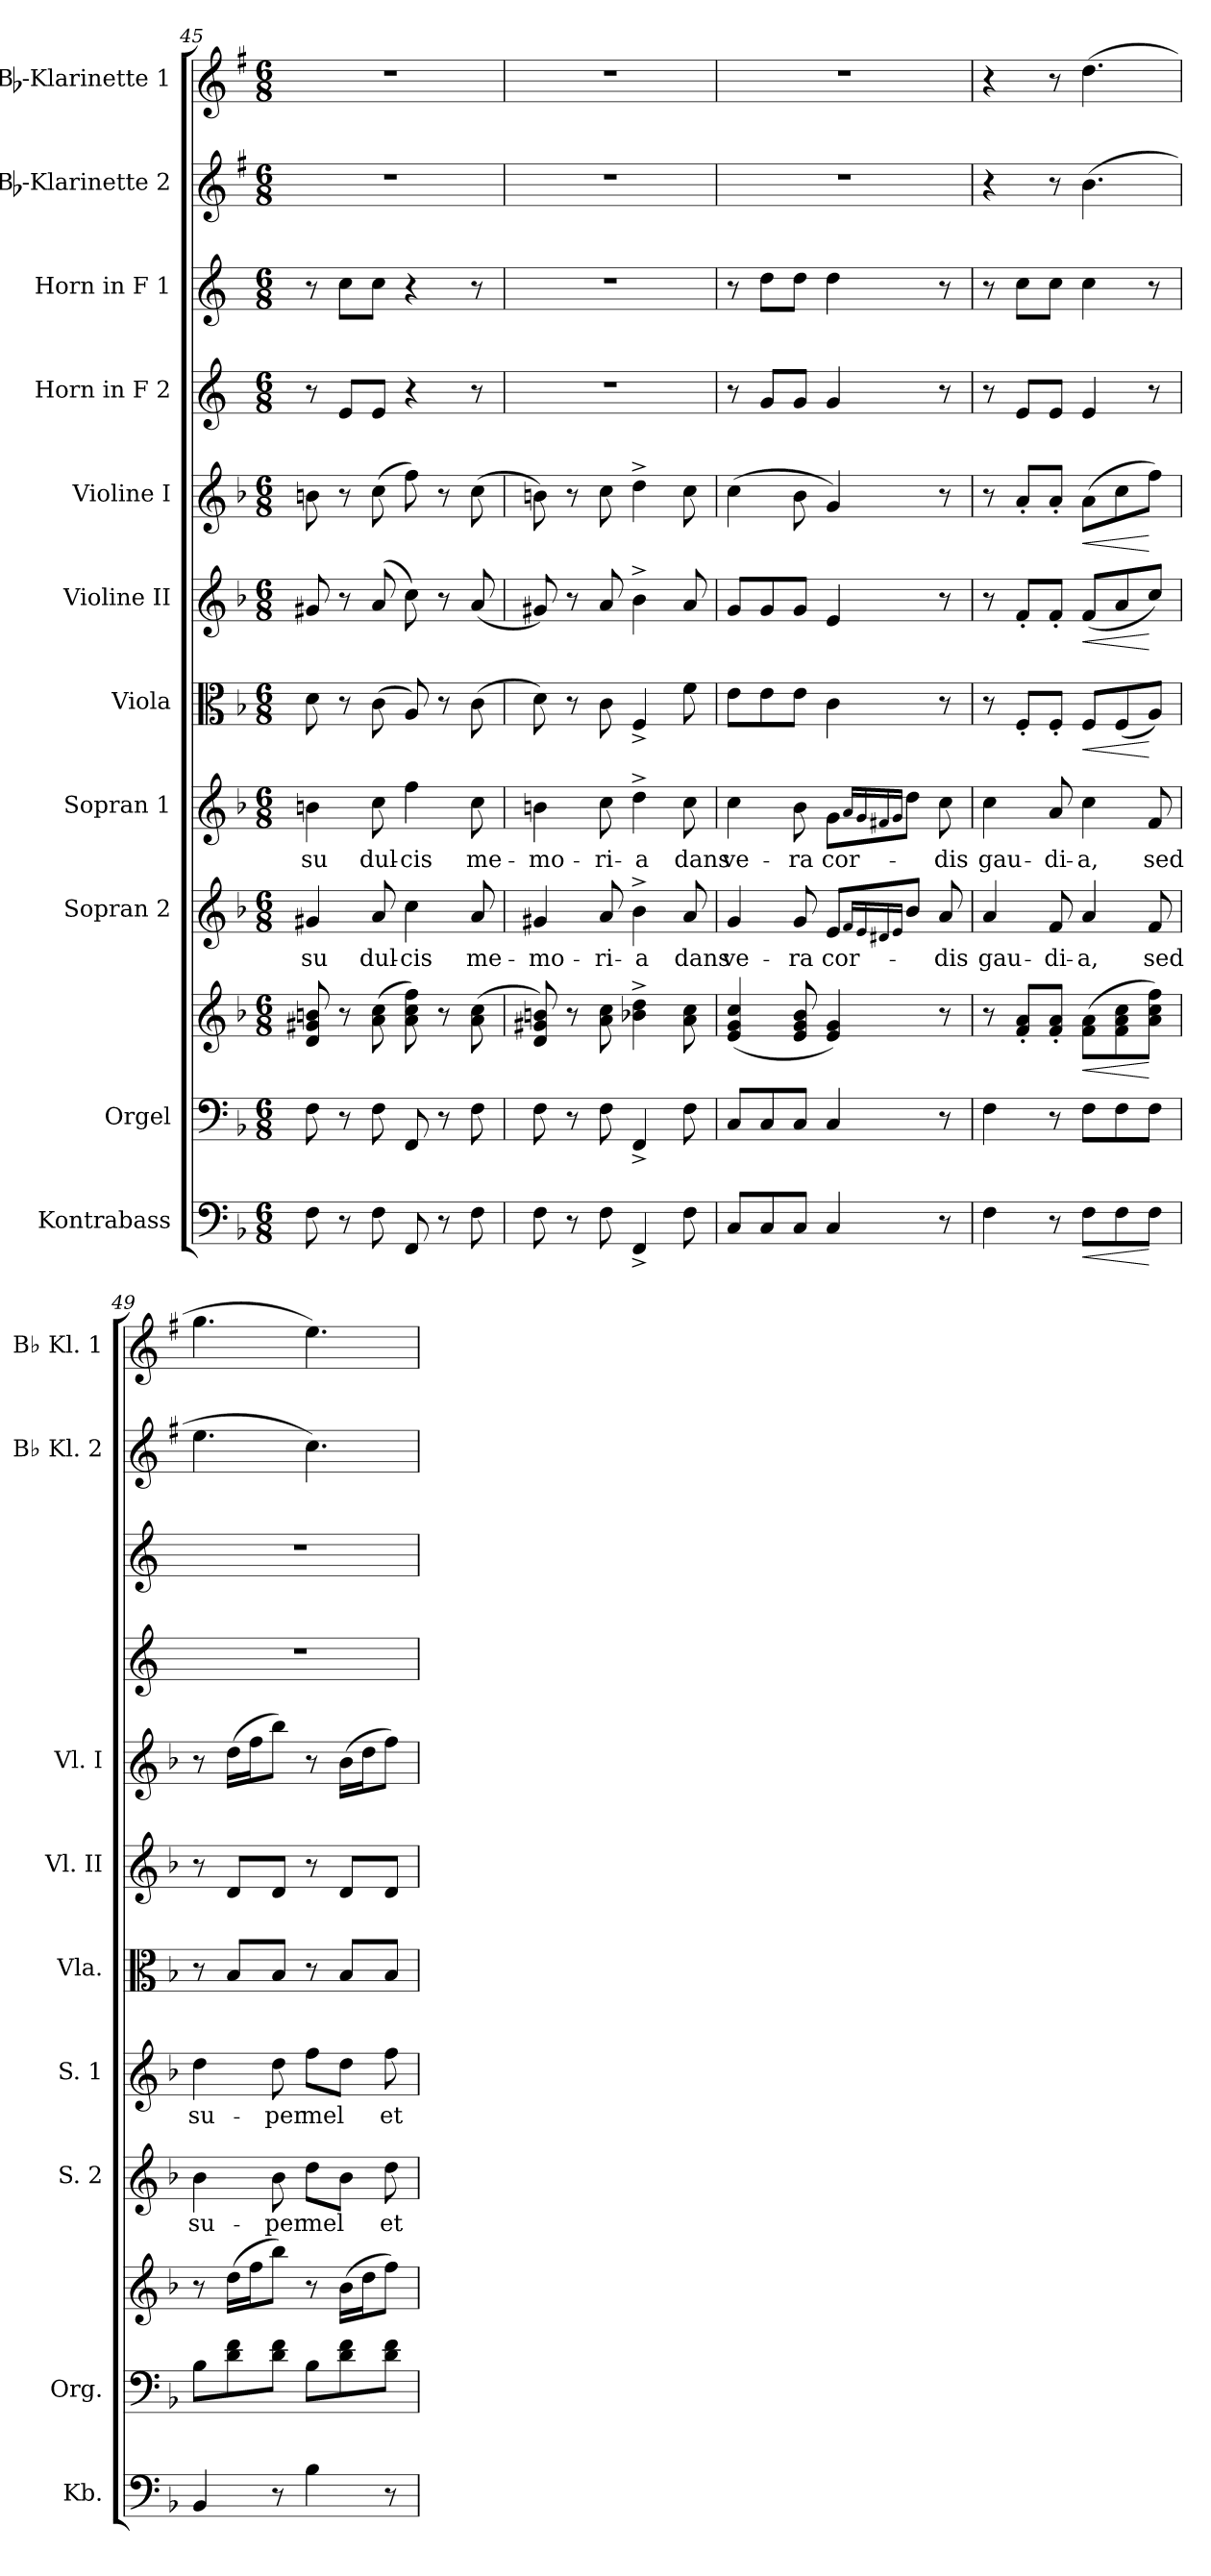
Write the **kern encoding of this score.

**kern	**dynam	**kern	**kern	**dynam	**kern	**text	**kern	**text	**kern	**dynam	**kern	**dynam	**kern	**dynam	**kern	**kern	**kern	**kern
*part11	*part11	*part10	*part10	*part10	*part9	*part9	*part8	*part8	*part7	*part7	*part6	*part6	*part5	*part5	*part4	*part3	*part2	*part1
*staff12	*staff12	*staff11	*staff10	*staff10/11	*staff9	*staff9	*staff8	*staff8	*staff7	*staff7	*staff6	*staff6	*staff5	*staff5	*staff4	*staff3	*staff2	*staff1
*I"Kontrabass	*	*I"Orgel	*	*	*I"Sopran 2	*	*I"Sopran 1	*	*I"Viola	*	*I"Violine II	*	*I"Violine I	*	*I"Horn in F 2	*I"Horn in F 1	*I"Bb-Klarinette 2	*I"Bb-Klarinette 1
*I'Kb.	*	*I'Org.	*	*	*I'S. 2	*	*I'S. 1	*	*I'Vla.	*	*I'Vl. II	*	*I'Vl. I	*	*	*	*I'Bb Kl. 2	*I'Bb Kl. 1
*clefF4	*	*clefF4	*clefG2	*	*clefG2	*	*clefG2	*	*clefC3	*	*clefG2	*	*clefG2	*	*clefG2	*clefG2	*clefG2	*clefG2
*ITrd7c12	*	*	*	*	*	*	*	*	*	*	*	*	*	*	*ITrd4c7	*ITrd4c7	*ITrd1c2	*ITrd1c2
*k[b-]	*	*k[b-]	*k[b-]	*	*k[b-]	*	*k[b-]	*	*k[b-]	*	*k[b-]	*	*k[b-]	*	*k[b-]	*k[b-]	*k[b-]	*k[b-]
*F:	*	*F:	*F:	*	*F:	*	*F:	*	*F:	*	*F:	*	*F:	*	*F:	*F:	*F:	*F:
*M6/8	*	*M6/8	*M6/8	*	*M6/8	*	*M6/8	*	*M6/8	*	*M6/8	*	*M6/8	*	*M6/8	*M6/8	*M6/8	*M6/8
=45	=45	=45	=45	=45	=45	=45	=45	=45	=45	=45	=45	=45	=45	=45	=45	=45	=45	=45
!	!	!	!	!	!	!LO:LY:b	!	!LO:LY:b	!	!	!	!	!	!	!	!	!	!
8FF\	.	8F\	8d/ 8g#X/ 8bn/	.	4g#X/	-su	4bn\	-su	8d\	.	8g#X/	.	8bn\	.	8r	8r	2.r	2.r
8r	.	8r	8r	.	.	.	.	.	8r	.	8r	.	8r	.	8A/L	8f\L	.	.
!	!	!	!	!	!	!LO:LY:b	!	!LO:LY:b	!	!	!	!	!	!	!	!	!	!
8FF\	.	8F\	(>8a\ 8cc\	.	8a/	dul-	8cc\	dul-	(>8c\	.	(<8a/	.	(>8cc\	.	8A/J	8f\J	.	.
!	!	!	!	!	!	!LO:LY:b	!	!LO:LY:b	!	!	!	!	!	!	!	!	!	!
8FFF/	.	8FF/	8a\ 8cc\ 8ff\)	.	4cc\	-cis	4ff\	-cis	8A/)	.	8cc\)	.	8ff\)	.	4r	4r	.	.
8r	.	8r	8r	.	.	.	.	.	8r	.	8r	.	8r	.	.	.	.	.
!	!	!	!	!	!	!LO:LY:b	!	!LO:LY:b	!	!	!	!	!	!	!	!	!	!
8FF\	.	8F\	(>8a\ 8cc\	.	8a/	me-	8cc\	me-	(>8c\	.	(<8a/	.	(>8cc\	.	8r	8r	.	.
=46	=46	=46	=46	=46	=46	=46	=46	=46	=46	=46	=46	=46	=46	=46	=46	=46	=46	=46
!	!	!	!	!	!	!LO:LY:b	!	!LO:LY:b	!	!	!	!	!	!	!	!	!	!
8FF\	.	8F\	8d/ 8g#X/ 8bn/)	.	4g#X/	-mo-	4bn\	-mo-	8d\)	.	8g#X/)	.	8bn\)	.	2.r	2.r	2.r	2.r
8r	.	8r	8r	.	.	.	.	.	8r	.	8r	.	8r	.	.	.	.	.
!	!	!	!	!	!	!LO:LY:b	!	!LO:LY:b	!	!	!	!	!	!	!	!	!	!
8FF\	.	8F\	8a\ 8cc\	.	8a/	-ri-	8cc\	-ri-	8c\	.	8a/	.	8cc\	.	.	.	.	.
!	!	!	!	!	!	!LO:LY:b	!	!LO:LY:b	!	!	!	!	!	!	!	!	!	!
4FFF^</	.	4FF^</	4b-X\^> 4dd\^>	.	4b-^>\	-a	4dd^>\	-a	4F^</	.	4b-^>\	.	4dd^>\	.	.	.	.	.
!	!	!	!	!	!	!LO:LY:b	!	!LO:LY:b	!	!	!	!	!	!	!	!	!	!
8FF\	.	8F\	8a\ 8cc\	.	8a/	dans	8cc\	dans	8f\	.	8a/	.	8cc\	.	.	.	.	.
!!LO:PB:g=z
=47	=47	=47	=47	=47	=47	=47	=47	=47	=47	=47	=47	=47	=47	=47	=47	=47	=47	=47
!	!	!	!	!	!	!LO:LY:b	!	!LO:LY:b	!	!	!	!	!	!	!	!	!	!
8CC/L	.	8C/L	(>4e/ 4g/ 4cc/	.	4g/	ve-	4cc\	ve-	8e\L	.	8g/L	.	(>4cc\	.	8r	8r	2.r	2.r
8CC/	.	8C/	.	.	.	.	.	.	8e\	.	8g/	.	.	.	8c/L	8g\L	.	.
!	!	!	!	!	!	!LO:LY:b	!	!LO:LY:b	!	!	!	!	!	!	!	!	!	!
8CC/J	.	8C/J	8e/ 8g/ 8b-/	.	8g/	-ra	8b-\	-ra	8e\J	.	8g/J	.	8b-\	.	8c/J	8g\J	.	.
!	!	!	!	!	!	!LO:LY:b	!	!LO:LY:b	!	!	!	!	!	!	!	!	!	!
4CC/	.	4C/	4e/ 4g/)	.	8e/L	cor-	8g\L	cor-	4c\	.	4e/	.	4g/)	.	4c/	4g\	.	.
.	.	.	.	.	16qf/LL	.	16qa/LL	.	.	.	.	.	.	.	.	.	.	.
.	.	.	.	.	16qe/	.	16qg/	.	.	.	.	.	.	.	.	.	.	.
.	.	.	.	.	16qd#X/	.	16qf#X/	.	.	.	.	.	.	.	.	.	.	.
.	.	.	.	.	16qe/JJ	.	16qg/JJ	.	.	.	.	.	.	.	.	.	.	.
.	.	.	.	.	8b-/J	.	8dd\J	.	.	.	.	.	.	.	.	.	.	.
!	!	!	!	!	!	!LO:LY:b	!	!LO:LY:b	!	!	!	!	!	!	!	!	!	!
8r	.	8r	8r	.	8a/	-dis	8cc\	-dis	8r	.	8r	.	8r	.	8r	8r	.	.
=48	=48	=48	=48	=48	=48	=48	=48	=48	=48	=48	=48	=48	=48	=48	=48	=48	=48	=48
!	!	!	!	!	!	!LO:LY:b	!	!LO:LY:b	!	!	!	!	!	!	!	!	!	!
4FF\	.	4F\	8r	.	4a/	gau-	4cc\	gau-	8r	.	8r	.	8r	.	8r	8r	4r	4r
.	.	.	8f/'< 8a/'<L	.	.	.	.	.	8F'</L	.	8f'</L	.	8a'</L	.	8A/L	8f\L	.	.
!	!	!	!	!	!	!LO:LY:b	!	!LO:LY:b	!	!	!	!	!	!	!	!	!	!
8r	.	8r	8f/'< 8a/'<J	.	8f/	-di-	8a/	-di-	8F'</J	.	8f'</J	.	8a'</J	.	8A/J	8f\J	8r	8r
!	!LO:HP:b	!	!	!LO:HP:b	!	!LO:LY:b	!	!LO:LY:b	!	!LO:HP:b	!	!LO:HP:b	!	!LO:HP:b	!	!	!	!
8FF\L	<	8F\L	(>8f\ 8a\L	<	4a/	-a,	4cc\	-a,	8F/L	<	(<8f/L	<	(>8a\L	<	4A/	4f\	(>4.a\	(>4.cc\
8FF\	.	8F\	8f\ 8a\ 8cc\	.	.	.	.	.	(<8F/	.	8a/	.	8cc\	.	.	.	.	.
!	!	!	!	!	!	!LO:LY:b	!	!LO:LY:b	!	!	!	!	!	!	!	!	!	!
8FF\J	[	8F\J	8a\ 8cc\ 8ff\J)	[	8f/	sed	8f/	sed	8A/J)	[	8cc/J)	[	8ff\J)	[	8r	8r	.	.
=49	=49	=49	=49	=49	=49	=49	=49	=49	=49	=49	=49	=49	=49	=49	=49	=49	=49	=49
!	!	!	!	!	!	!LO:LY:b	!	!LO:LY:b	!	!	!	!	!	!	!	!	!	!
4BBB-/	.	8B-\L	8r	.	4b-\	su-	4dd\	su-	8r	.	8r	.	8r	.	2.r	2.r	4.dd\	4.ff\
.	.	8d\ 8f\	(>16dd\LL	.	.	.	.	.	8B-/L	.	8d/L	.	(>16dd\LL	.	.	.	.	.
.	.	.	16ff\J	.	.	.	.	.	.	.	.	.	16ff\J	.	.	.	.	.
!	!	!	!	!	!	!LO:LY:b	!	!LO:LY:b	!	!	!	!	!	!	!	!	!	!
8r	.	8d\ 8f\J	8bb-\J)	.	8b-\	-per	8dd\	-per	8B-/J	.	8d/J	.	8bb-\J)	.	.	.	.	.
!	!	!	!	!	!	!LO:LY:b	!	!LO:LY:b	!	!	!	!	!	!	!	!	!	!
4BB-\	.	8B-\L	8r	.	8dd\L	mel	8ff\L	mel	8r	.	8r	.	8r	.	.	.	4.b-\)	4.dd\)
.	.	8d\ 8f\	(>16b-\LL	.	8b-\J	.	8dd\J	.	8B-/L	.	8d/L	.	(>16b-\LL	.	.	.	.	.
.	.	.	16dd\J	.	.	.	.	.	.	.	.	.	16dd\J	.	.	.	.	.
!	!	!	!	!	!	!LO:LY:b	!	!LO:LY:b	!	!	!	!	!	!	!	!	!	!
8r	.	8d\ 8f\J	8ff\J)	.	8dd\	et	8ff\	et	8B-/J	.	8d/J	.	8ff\J)	.	.	.	.	.
=	=	=	=	=	=	=	=	=	=	=	=	=	=	=	=	=	=	=
*-	*-	*-	*-	*-	*-	*-	*-	*-	*-	*-	*-	*-	*-	*-	*-	*-	*-	*-
